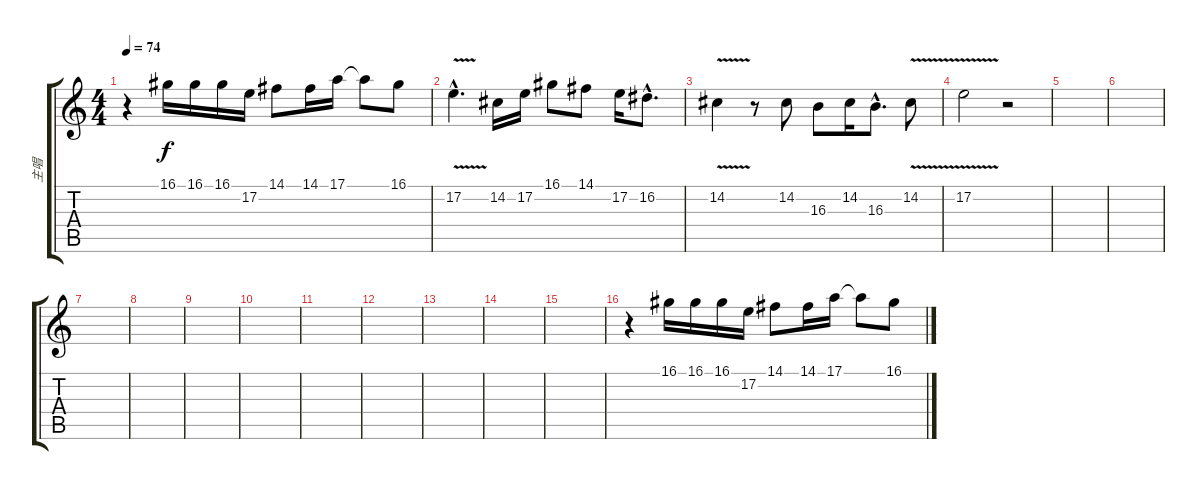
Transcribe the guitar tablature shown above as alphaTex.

\track ("主唱" "主唱") {instrument choiraahs}
\staff {score tabs}
\tuning (E4 B3 G3 D3 A2 E2) {hide}
\ts (4 4)
\tempo 74
\clef g2
\ks c
r.4{dy f} 16.1.16 16.1.16 16.1.16 17.2.16 14.1.8 14.1.16 17.1.16 17.1{t}.8 16.1.8 |
17.2{v hac}.4{d} 14.2.16 17.2.16 16.1.8 14.1.8 17.2.16 16.2{hac}.8{d} |
14.2{v}.4 r.8 14.2.8 16.3.8 14.2.16 16.3{hac}.8{d} 14.2{v}.8 |
17.2{v}.2 r.2 |
|
|
|
|
|
|
|
|
|
|
|
r.4 16.1.16 16.1.16 16.1.16 17.2.16 14.1.8 14.1.16 17.1.16 17.1{t}.8 16.1.8
